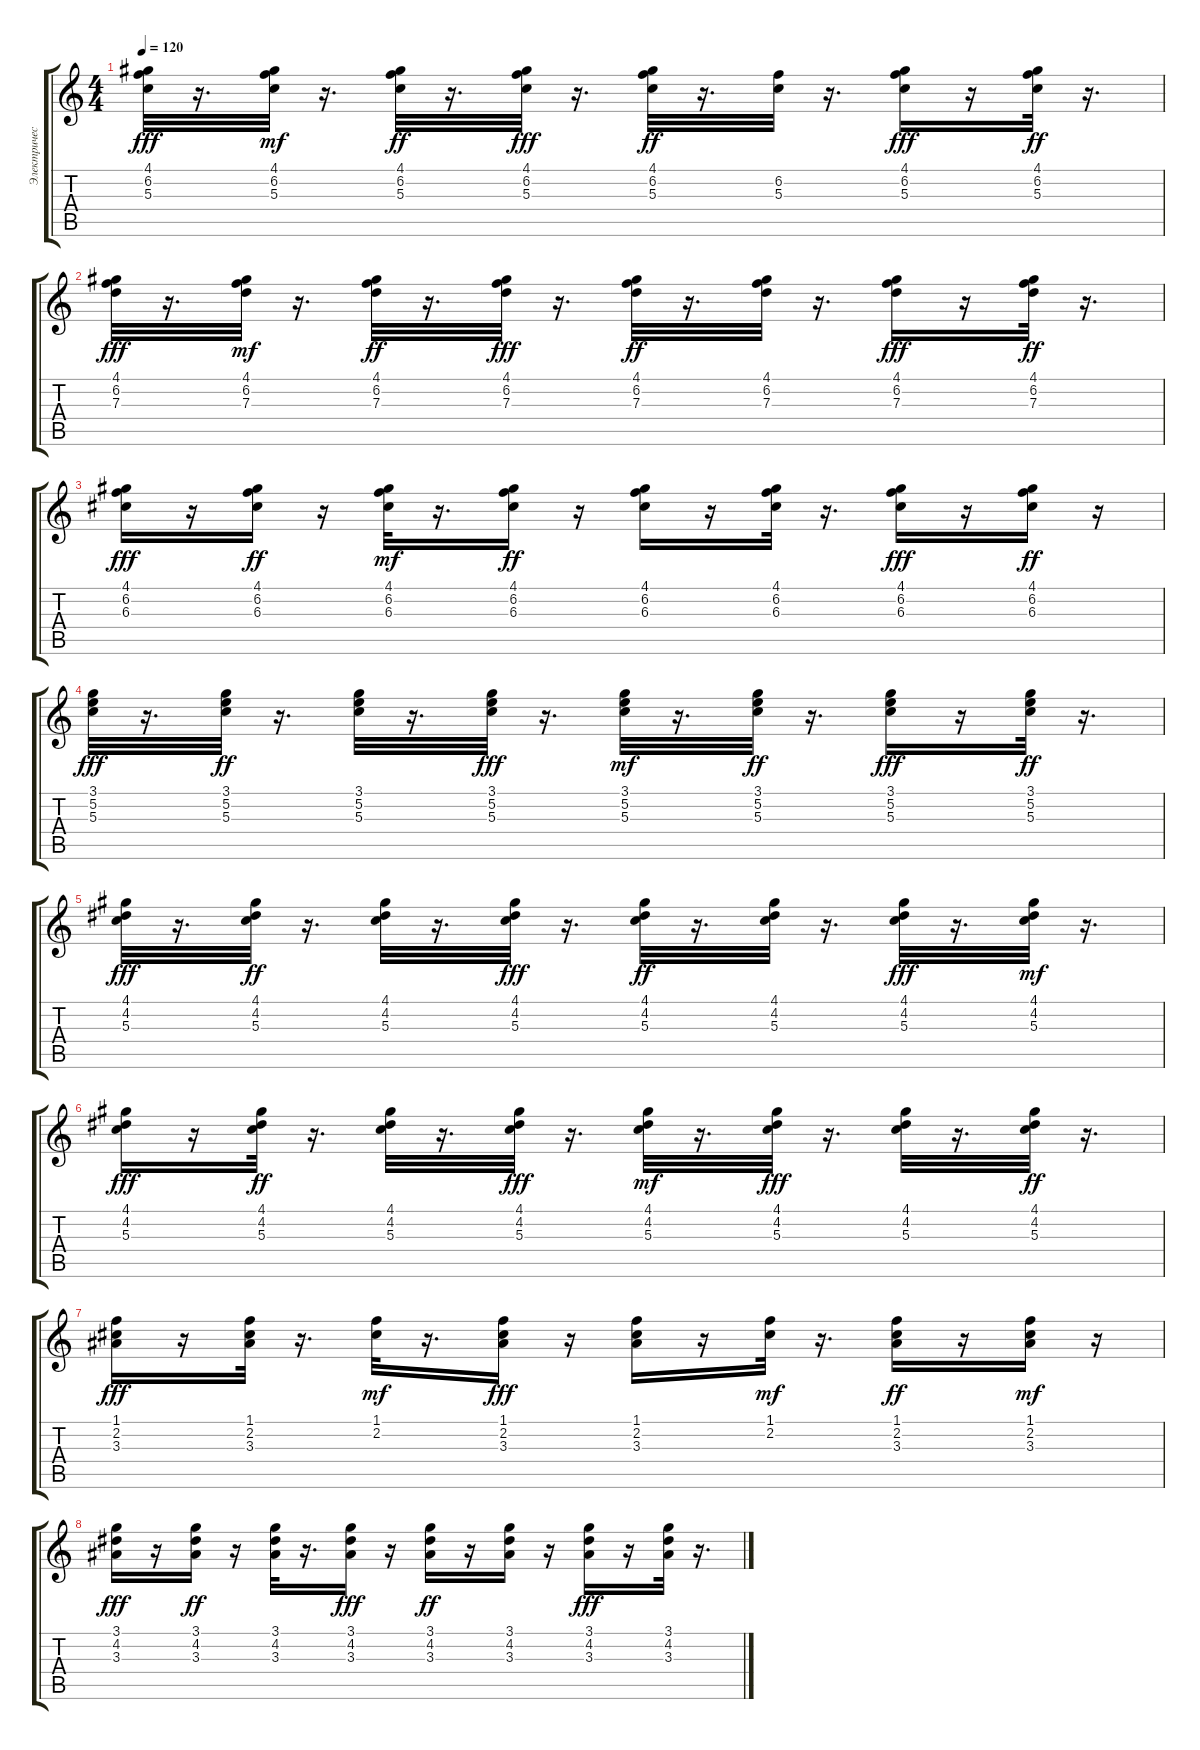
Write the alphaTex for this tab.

\track ("Электрическая Гитара (д" "Электричес") {instrument electricguitarjazz}
\staff {score tabs}
\tuning (E4 B3 G3 D3 A2 E2) {hide}
\ts (4 4)
\tempo 120
\clef g2
\ks c
(4.1 6.2 5.3).32{dy fff} r.16{d} (4.1 6.2 5.3).32{dy mf} r.16{d} (4.1 6.2 5.3).32{dy ff} r.16{d} (4.1 6.2 5.3).32{dy fff} r.16{d} (4.1 6.2 5.3).32{dy ff} r.16{d} (6.2 5.3).32 r.16{d} (4.1 6.2 5.3).16{dy fff} r.16 (4.1 6.2 5.3).32{dy ff} r.16{d} |
(4.1 6.2 7.3).32{dy fff} r.16{d} (4.1 6.2 7.3).32{dy mf} r.16{d} (4.1 6.2 7.3).32{dy ff} r.16{d} (4.1 6.2 7.3).32{dy fff} r.16{d} (4.1 6.2 7.3).32{dy ff} r.16{d} (4.1 6.2 7.3).32 r.16{d} (4.1 6.2 7.3).16{dy fff} r.16 (4.1 6.2 7.3).32{dy ff} r.16{d} |
(4.1 6.2 6.3).16{dy fff} r.16 (4.1 6.2 6.3).16{dy ff} r.16 (4.1 6.2 6.3).32{dy mf} r.16{d} (4.1 6.2 6.3).16{dy ff} r.16 (4.1 6.2 6.3).16 r.16 (4.1 6.2 6.3).32 r.16{d} (4.1 6.2 6.3).16{dy fff} r.16 (4.1 6.2 6.3).16{dy ff} r.16 |
(3.1 5.2 5.3).32{dy fff} r.16{d} (3.1 5.2 5.3).32{dy ff} r.16{d} (3.1 5.2 5.3).32 r.16{d} (3.1 5.2 5.3).32{dy fff} r.16{d} (3.1 5.2 5.3).32{dy mf} r.16{d} (3.1 5.2 5.3).32{dy ff} r.16{d} (3.1 5.2 5.3).16{dy fff} r.16 (3.1 5.2 5.3).32{dy ff} r.16{d} |
(4.1 4.2 5.3).32{dy fff} r.16{d} (4.1 4.2 5.3).32{dy ff} r.16{d} (4.1 4.2 5.3).32 r.16{d} (4.1 4.2 5.3).32{dy fff} r.16{d} (4.1 4.2 5.3).32{dy ff} r.16{d} (4.1 4.2 5.3).32 r.16{d} (4.1 4.2 5.3).32{dy fff} r.16{d} (4.1 4.2 5.3).32{dy mf} r.16{d} |
(4.1 4.2 5.3).16{dy fff} r.16 (4.1 4.2 5.3).32{dy ff} r.16{d} (4.1 4.2 5.3).32 r.16{d} (4.1 4.2 5.3).32{dy fff} r.16{d} (4.1 4.2 5.3).32{dy mf} r.16{d} (4.1 4.2 5.3).32{dy fff} r.16{d} (4.1 4.2 5.3).32 r.16{d} (4.1 4.2 5.3).32{dy ff} r.16{d} |
(1.1 2.2 3.3).16{dy fff} r.16 (1.1 2.2 3.3).32 r.16{d} (1.1 2.2).32{dy mf} r.16{d} (1.1 2.2 3.3).16{dy fff} r.16 (1.1 2.2 3.3).16 r.16 (1.1 2.2).32{dy mf} r.16{d} (1.1 2.2 3.3).16{dy ff} r.16 (1.1 2.2 3.3).16{dy mf} r.16 |
(3.1 4.2 3.3).16{dy fff} r.16 (3.1 4.2 3.3).16{dy ff} r.16 (3.1 4.2 3.3).32 r.16{d} (3.1 4.2 3.3).16{dy fff} r.16 (3.1 4.2 3.3).16{dy ff} r.16 (3.1 4.2 3.3).16 r.16 (3.1 4.2 3.3).16{dy fff} r.16 (3.1 4.2 3.3).32 r.16{d}
